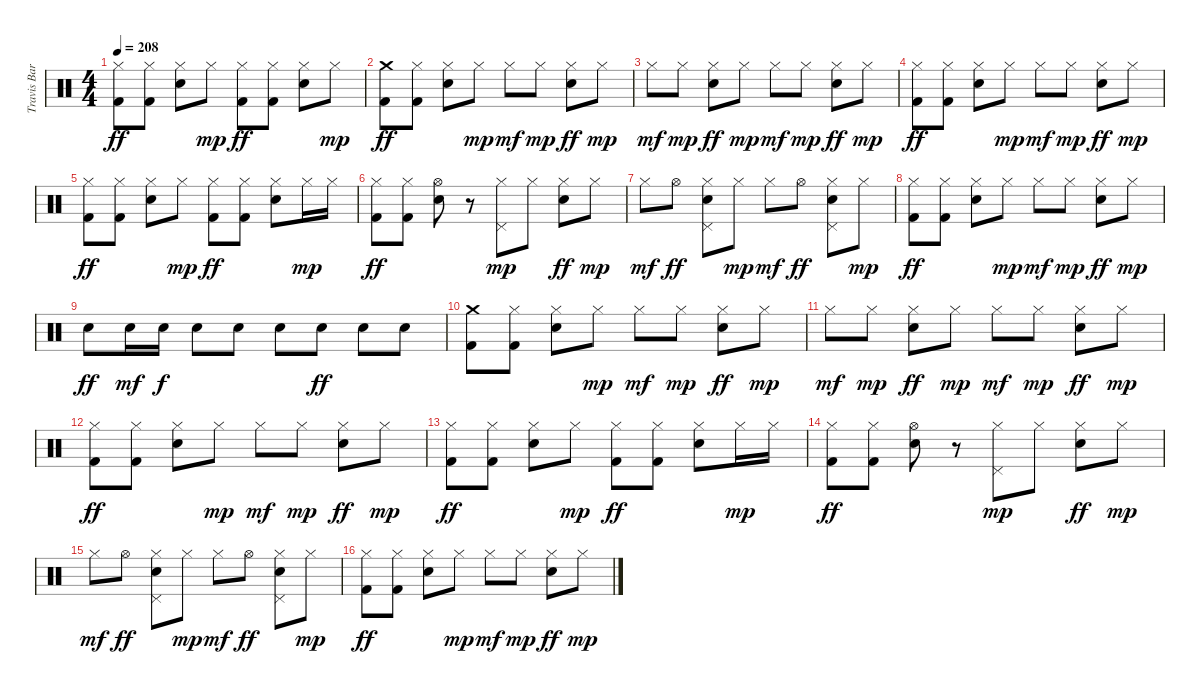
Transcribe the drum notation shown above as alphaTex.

\track ("Travis Barker - Drums" "Travis Bar") {instrument percussion}
\staff {score}
\articulation defaults
\ts (4 4)
\tempo 208
\clef neutral
\ks c
("Hi-Hat (closed)" "Kick (hit) 2").8{dy ff} ("Hi-Hat (closed)" "Kick (hit) 2").8 ("Hi-Hat (closed)" "Electric Snare (hit)").8 "Hi-Hat (closed)".8{dy mp} ("Hi-Hat (closed)" "Kick (hit) 2").8{dy ff} ("Hi-Hat (closed)" "Kick (hit) 2").8 ("Hi-Hat (closed)" "Electric Snare (hit)").8 "Hi-Hat (closed)".8{dy mp} |
("Crash medium (hit)" "Kick (hit) 2").8{dy ff} ("Hi-Hat (closed)" "Kick (hit) 2").8 ("Hi-Hat (closed)" "Electric Snare (hit)").8 "Hi-Hat (closed)".8{dy mp} "Hi-Hat (closed)".8{dy mf} "Hi-Hat (closed)".8{dy mp} ("Hi-Hat (closed)" "Electric Snare (hit)").8{dy ff} "Hi-Hat (closed)".8{dy mp} |
"Hi-Hat (closed)".8{dy mf} "Hi-Hat (closed)".8{dy mp} ("Hi-Hat (closed)" "Electric Snare (hit)").8{dy ff} "Hi-Hat (closed)".8{dy mp} "Hi-Hat (closed)".8{dy mf} "Hi-Hat (closed)".8{dy mp} ("Hi-Hat (closed)" "Electric Snare (hit)").8{dy ff} "Hi-Hat (closed)".8{dy mp} |
("Hi-Hat (closed)" "Kick (hit) 2").8{dy ff} ("Hi-Hat (closed)" "Kick (hit) 2").8 ("Hi-Hat (closed)" "Electric Snare (hit)").8 "Hi-Hat (closed)".8{dy mp} "Hi-Hat (closed)".8{dy mf} "Hi-Hat (closed)".8{dy mp} ("Hi-Hat (closed)" "Electric Snare (hit)").8{dy ff} "Hi-Hat (closed)".8{dy mp} |
("Hi-Hat (closed)" "Kick (hit) 2").8{dy ff} ("Hi-Hat (closed)" "Kick (hit) 2").8 ("Hi-Hat (closed)" "Electric Snare (hit)").8 "Hi-Hat (closed)".8{dy mp} ("Hi-Hat (closed)" "Kick (hit) 2").8{dy ff} ("Hi-Hat (closed)" "Kick (hit) 2").8 ("Hi-Hat (closed)" "Electric Snare (hit)").8 "Hi-Hat (closed)".16{dy mp} "Hi-Hat (closed)".16 |
("Hi-Hat (closed)" "Kick (hit) 2").8{dy ff} ("Hi-Hat (closed)" "Kick (hit) 2").8 ("Hi-Hat (open)" "Electric Snare (hit)").8 r.8 ("Hi-Hat (closed)" "Pedal Hi-Hat (hit)").8{dy mp} "Hi-Hat (closed)".8 ("Hi-Hat (closed)" "Electric Snare (hit)").8{dy ff} "Hi-Hat (closed)".8{dy mp} |
"Hi-Hat (closed)".8{dy mf} "Hi-Hat (open)".8{dy ff} ("Hi-Hat (closed)" "Pedal Hi-Hat (hit)" "Electric Snare (hit)").8 "Hi-Hat (closed)".8{dy mp} "Hi-Hat (closed)".8{dy mf} "Hi-Hat (open)".8{dy ff} ("Hi-Hat (closed)" "Pedal Hi-Hat (hit)" "Electric Snare (hit)").8 "Hi-Hat (closed)".8{dy mp} |
("Hi-Hat (closed)" "Kick (hit) 2").8{dy ff} ("Hi-Hat (closed)" "Kick (hit) 2").8 ("Hi-Hat (closed)" "Electric Snare (hit)").8 "Hi-Hat (closed)".8{dy mp} "Hi-Hat (closed)".8{dy mf} "Hi-Hat (closed)".8{dy mp} ("Hi-Hat (closed)" "Electric Snare (hit)").8{dy ff} "Hi-Hat (closed)".8{dy mp} |
"Electric Snare (hit)".8{dy ff} "Electric Snare (hit)".16{dy mf} "Electric Snare (hit)".16{dy f} "Electric Snare (hit)".8 "Electric Snare (hit)".8 "Electric Snare (hit)".8 "Electric Snare (hit)".8{dy ff} "Electric Snare (hit)".8 "Electric Snare (hit)".8 |
("Crash medium (hit)" "Kick (hit) 2").8 ("Hi-Hat (closed)" "Kick (hit) 2").8 ("Hi-Hat (closed)" "Electric Snare (hit)").8 "Hi-Hat (closed)".8{dy mp} "Hi-Hat (closed)".8{dy mf} "Hi-Hat (closed)".8{dy mp} ("Hi-Hat (closed)" "Electric Snare (hit)").8{dy ff} "Hi-Hat (closed)".8{dy mp} |
"Hi-Hat (closed)".8{dy mf} "Hi-Hat (closed)".8{dy mp} ("Hi-Hat (closed)" "Electric Snare (hit)").8{dy ff} "Hi-Hat (closed)".8{dy mp} "Hi-Hat (closed)".8{dy mf} "Hi-Hat (closed)".8{dy mp} ("Hi-Hat (closed)" "Electric Snare (hit)").8{dy ff} "Hi-Hat (closed)".8{dy mp} |
("Hi-Hat (closed)" "Kick (hit) 2").8{dy ff} ("Hi-Hat (closed)" "Kick (hit) 2").8 ("Hi-Hat (closed)" "Electric Snare (hit)").8 "Hi-Hat (closed)".8{dy mp} "Hi-Hat (closed)".8{dy mf} "Hi-Hat (closed)".8{dy mp} ("Hi-Hat (closed)" "Electric Snare (hit)").8{dy ff} "Hi-Hat (closed)".8{dy mp} |
("Hi-Hat (closed)" "Kick (hit) 2").8{dy ff} ("Hi-Hat (closed)" "Kick (hit) 2").8 ("Hi-Hat (closed)" "Electric Snare (hit)").8 "Hi-Hat (closed)".8{dy mp} ("Hi-Hat (closed)" "Kick (hit) 2").8{dy ff} ("Hi-Hat (closed)" "Kick (hit) 2").8 ("Hi-Hat (closed)" "Electric Snare (hit)").8 "Hi-Hat (closed)".16{dy mp} "Hi-Hat (closed)".16 |
("Hi-Hat (closed)" "Kick (hit) 2").8{dy ff} ("Hi-Hat (closed)" "Kick (hit) 2").8 ("Hi-Hat (open)" "Electric Snare (hit)").8 r.8 ("Hi-Hat (closed)" "Pedal Hi-Hat (hit)").8{dy mp} "Hi-Hat (closed)".8 ("Hi-Hat (closed)" "Electric Snare (hit)").8{dy ff} "Hi-Hat (closed)".8{dy mp} |
"Hi-Hat (closed)".8{dy mf} "Hi-Hat (open)".8{dy ff} ("Hi-Hat (closed)" "Pedal Hi-Hat (hit)" "Electric Snare (hit)").8 "Hi-Hat (closed)".8{dy mp} "Hi-Hat (closed)".8{dy mf} "Hi-Hat (open)".8{dy ff} ("Hi-Hat (closed)" "Pedal Hi-Hat (hit)" "Electric Snare (hit)").8 "Hi-Hat (closed)".8{dy mp} |
("Hi-Hat (closed)" "Kick (hit) 2").8{dy ff} ("Hi-Hat (closed)" "Kick (hit) 2").8 ("Hi-Hat (closed)" "Electric Snare (hit)").8 "Hi-Hat (closed)".8{dy mp} "Hi-Hat (closed)".8{dy mf} "Hi-Hat (closed)".8{dy mp} ("Hi-Hat (closed)" "Electric Snare (hit)").8{dy ff} "Hi-Hat (closed)".8{dy mp}
